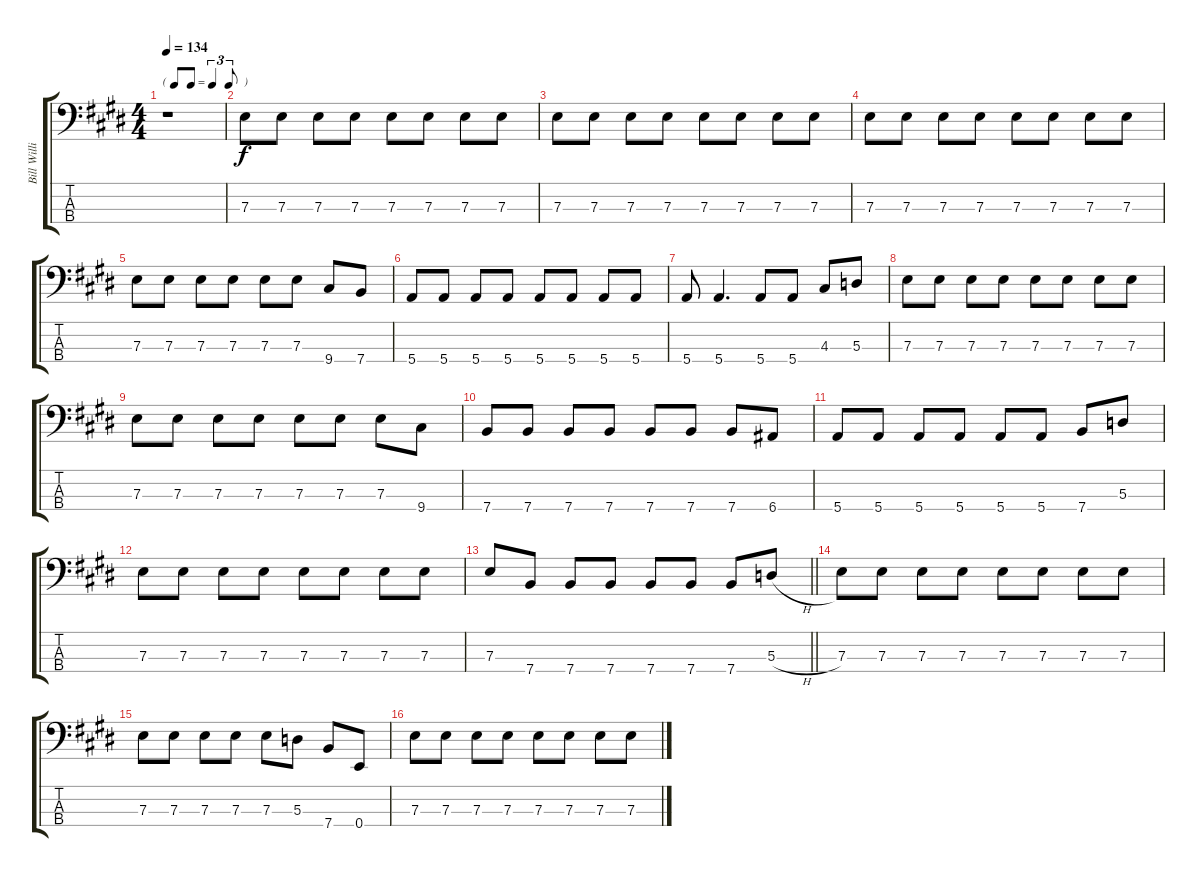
\track ("Bill Willis - Bass" "Bill Willi") {instrument electricbassfinger}
\staff {score tabs}
\tuning (G2 D2 A1 E1) {hide}
\ts (4 4)
\tf triplet8th
\tempo 134
\clef f4
\ks e
r.1{dy f instrument electricbassfinger} |
\ks c#minor
7.3.8 7.3.8 7.3.8 7.3.8 7.3.8 7.3.8 7.3.8 7.3.8 |
7.3.8 7.3.8 7.3.8 7.3.8 7.3.8 7.3.8 7.3.8 7.3.8 |
7.3.8 7.3.8 7.3.8 7.3.8 7.3.8 7.3.8 7.3.8 7.3.8 |
\ks e
7.3.8 7.3.8 7.3.8 7.3.8 7.3.8 7.3.8 9.4.8 7.4.8 |
\ks c#minor
5.4.8 5.4.8 5.4.8 5.4.8 5.4.8 5.4.8 5.4.8 5.4.8 |
5.4.8 5.4.4{d} 5.4.8 5.4.8 4.3.8 5.3.8 |
7.3.8 7.3.8 7.3.8 7.3.8 7.3.8 7.3.8 7.3.8 7.3.8 |
\ks e
7.3.8 7.3.8 7.3.8 7.3.8 7.3.8 7.3.8 7.3.8 9.4.8 |
\ks c#minor
7.4.8 7.4.8 7.4.8 7.4.8 7.4.8 7.4.8 7.4.8 6.4.8 |
5.4.8 5.4.8 5.4.8 5.4.8 5.4.8 5.4.8 7.4.8 5.3.8 |
\ks e
7.3.8 7.3.8 7.3.8 7.3.8 7.3.8 7.3.8 7.3.8 7.3.8 |
\barLineRight lightlight
\ks c#minor
7.3.8 7.4.8 7.4.8 7.4.8 7.4.8 7.4.8 7.4.8 5.3{h}.8 |
\section ("" " ")
7.3.8 7.3.8 7.3.8 7.3.8 7.3.8 7.3.8 7.3.8 7.3.8 |
\ks e
7.3.8 7.3.8 7.3.8 7.3.8 7.3.8 5.3.8 7.4.8 0.4.8 |
\ks c#minor
7.3.8 7.3.8 7.3.8 7.3.8 7.3.8 7.3.8 7.3.8 7.3.8
